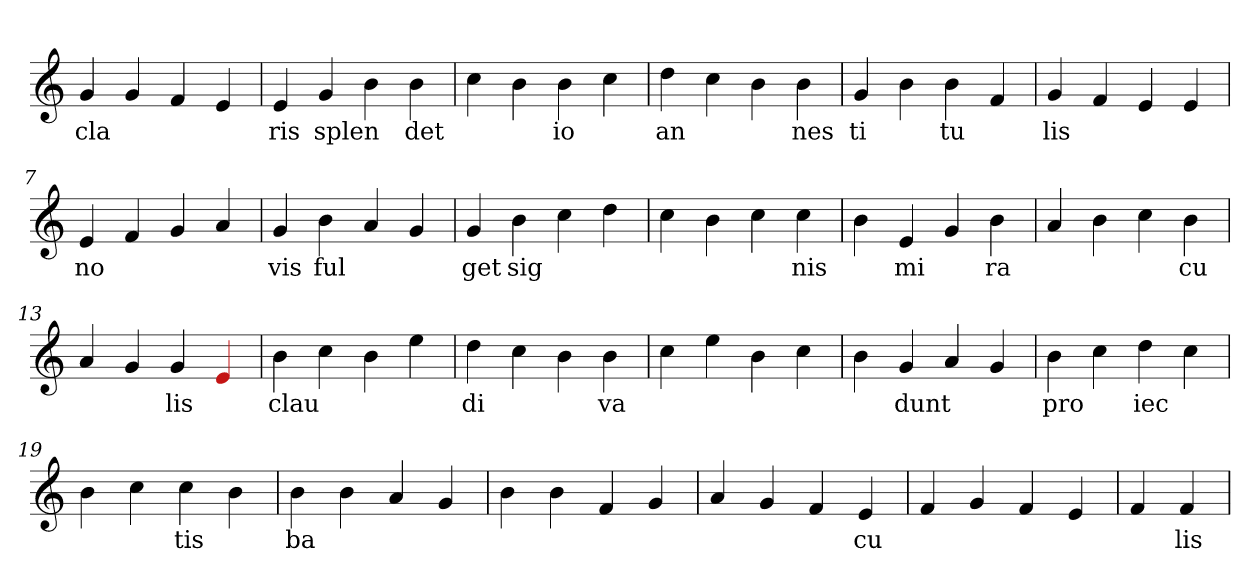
**kern	**text
*part1	*part1
*staff1	*staff1
*clefG2	*
=1	=1
4g	cla
4g	.
4f	.
4e	.
=2	=2
4e	ris
4g	splen
4b	.
4b	det
=3	=3
4cc	.
4b	.
4b	io
4cc	.
=4	=4
4dd	an
4cc	.
4b	.
4b	nes
=5	=5
4g	ti
4b	.
4b	tu
4f	.
=6	=6
4g	lis
4f	.
4e	.
4e	.
=7	=7
4e	no
4f	.
4g	.
4a	.
=8	=8
4g	vis
4b	ful
4a	.
4g	.
=9	=9
4g	get
4b	sig
4cc	.
4dd	.
=10	=10
4cc	.
4b	.
4cc	.
4cc	nis
=11	=11
4b	.
4e	mi
4g	.
4b	ra
=12	=12
4a	.
4b	.
4cc	.
4b	cu
=13	=13
4a	.
4g	.
4g	lis
4Re	.
=14	=14
4b	clau
4cc	.
4b	.
4ee	.
=15	=15
4dd	di
4cc	.
4b	.
4b	va
=16	=16
4cc	.
4ee	.
4b	.
4cc	.
=17	=17
4b	.
4g	dunt
4a	.
4g	.
=18	=18
4b	pro
4cc	.
4dd	iec
4cc	.
=19	=19
4b	.
4cc	.
4cc	tis
4b	.
=20	=20
4b	ba
4b	.
4a	.
4g	.
=21	=21
4b	.
4b	.
4f	.
4g	.
=22	=22
4a	.
4g	.
4f	.
4e	cu
=23	=23
4f	.
4g	.
4f	.
4e	.
=24	=24
4f	.
4f	lis
=	=
*-	*-
